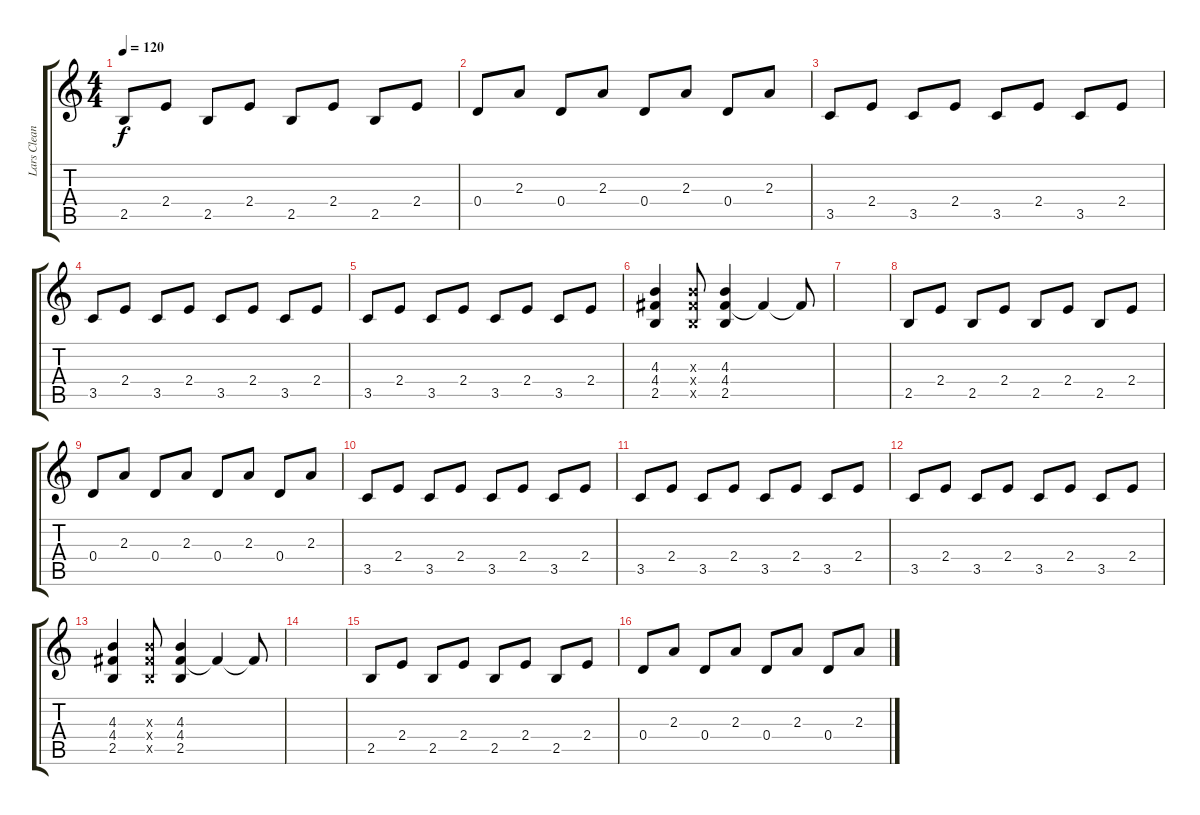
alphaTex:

\track ("Lars Clean" "Lars Clean") {instrument acousticguitarnylon}
\staff {score tabs}
\tuning (E4 B3 G3 D3 A2 E2) {hide}
\ts (4 4)
\tempo 120
\clef g2
\ks c
2.5.8{dy f instrument acousticguitarnylon} 2.4.8 2.5.8 2.4.8 2.5.8 2.4.8 2.5.8 2.4.8 |
0.4.8 2.3.8 0.4.8 2.3.8 0.4.8 2.3.8 0.4.8 2.3.8 |
3.5.8 2.4.8 3.5.8 2.4.8 3.5.8 2.4.8 3.5.8 2.4.8 |
3.5.8 2.4.8 3.5.8 2.4.8 3.5.8 2.4.8 3.5.8 2.4.8 |
3.5.8 2.4.8 3.5.8 2.4.8 3.5.8 2.4.8 3.5.8 2.4.8 |
(4.3 4.4 2.5).4 (4.3{x} 4.4{x} 2.5{x}).8 (4.3 4.4 2.5).4 4.4{t}.4 4.4{t}.8 |
|
2.5.8 2.4.8 2.5.8 2.4.8 2.5.8 2.4.8 2.5.8 2.4.8 |
0.4.8 2.3.8 0.4.8 2.3.8 0.4.8 2.3.8 0.4.8 2.3.8 |
3.5.8 2.4.8 3.5.8 2.4.8 3.5.8 2.4.8 3.5.8 2.4.8 |
3.5.8 2.4.8 3.5.8 2.4.8 3.5.8 2.4.8 3.5.8 2.4.8 |
3.5.8 2.4.8 3.5.8 2.4.8 3.5.8 2.4.8 3.5.8 2.4.8 |
(4.3 4.4 2.5).4 (4.3{x} 4.4{x} 2.5{x}).8 (4.3 4.4 2.5).4 4.4{t}.4 4.4{t}.8 |
|
2.5.8 2.4.8 2.5.8 2.4.8 2.5.8 2.4.8 2.5.8 2.4.8 |
0.4.8 2.3.8 0.4.8 2.3.8 0.4.8 2.3.8 0.4.8 2.3.8
